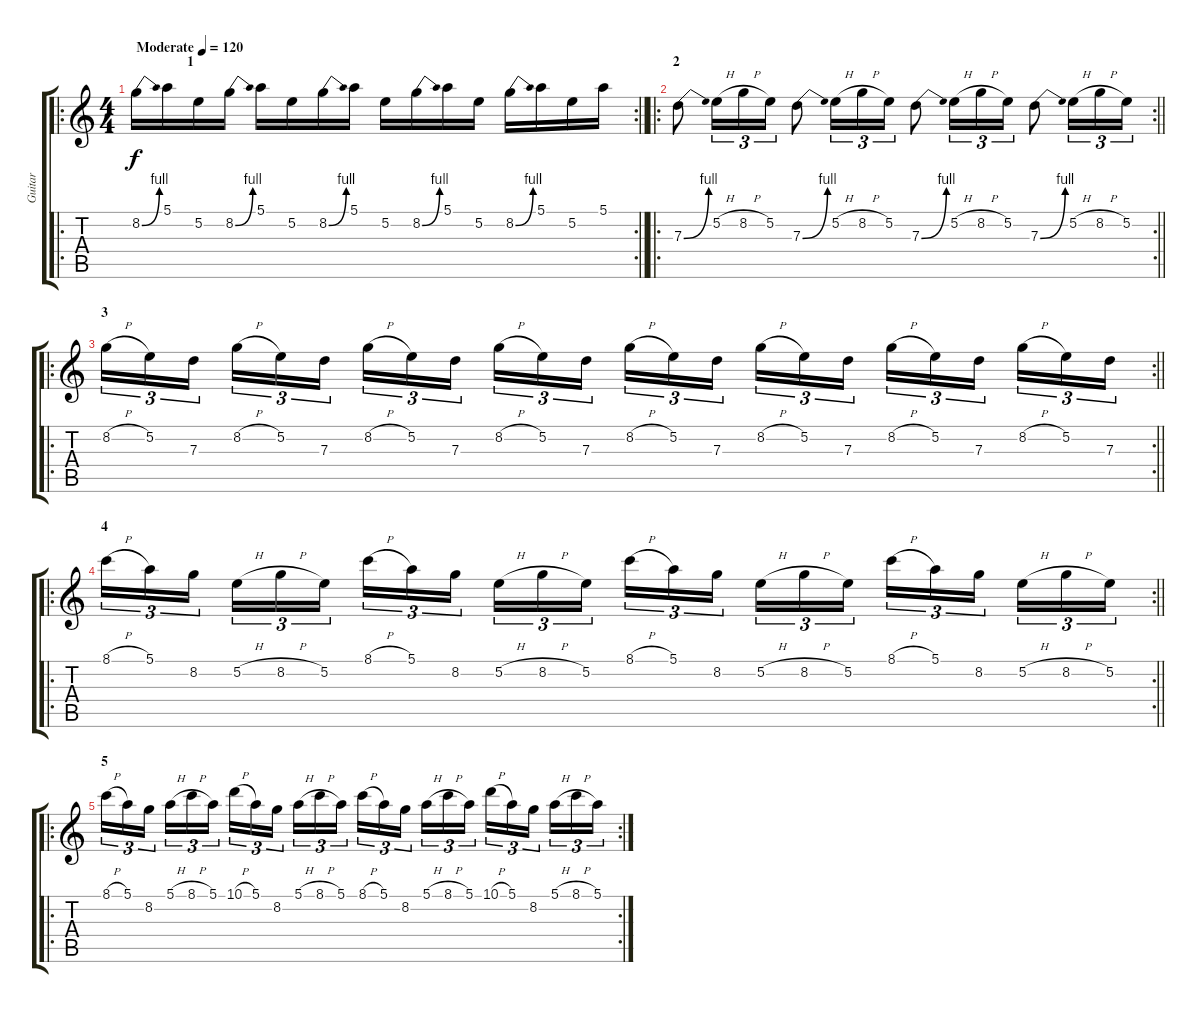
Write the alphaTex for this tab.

\track ("Guitar" "Guitar") {instrument overdrivenguitar}
\staff {score tabs}
\tuning (E4 B3 G3 D3 A2 E2) {hide}
\ro
\rc 2
\ts (4 4)
\section ("" "                1")
\tempo (120 "Moderate")
\clef g2
\barLineRight lightlight
\ks c
8.2{be (bend 0 0 60 4)}.16{dy f instrument overdrivenguitar} 5.1.16 5.2.16 8.2{be (bend 0 0 60 4)}.16 5.1.16 5.2.16 8.2{be (bend 0 0 60 4)}.16 5.1.16 5.2.16 8.2{be (bend 0 0 60 4)}.16 5.1.16 5.2.16 8.2{be (bend 0 0 60 4)}.16 5.1.16 5.2.16 5.1.16 |
\ro
\rc 2
\section ("" "2")
\barLineRight lightlight
7.3{be (bend 0 0 60 4)}.8 5.2{h}.16{tu (3 2)} 8.2{h}.16{tu (3 2)} 5.2.16{tu (3 2)} 7.3{be (bend 0 0 60 4)}.8 5.2{h}.16{tu (3 2)} 8.2{h}.16{tu (3 2)} 5.2.16{tu (3 2)} 7.3{be (bend 0 0 60 4)}.8 5.2{h}.16{tu (3 2)} 8.2{h}.16{tu (3 2)} 5.2.16{tu (3 2)} 7.3{be (bend 0 0 60 4)}.8 5.2{h}.16{tu (3 2)} 8.2{h}.16{tu (3 2)} 5.2.16{tu (3 2)} |
\ro
\rc 2
\section ("" "3")
\barLineRight lightlight
8.2{h}.16{tu (3 2)} 5.2.16{tu (3 2)} 7.3.16{tu (3 2) beam splitsecondary} 8.2{h}.16{tu (3 2)} 5.2.16{tu (3 2)} 7.3.16{tu (3 2)} 8.2{h}.16{tu (3 2)} 5.2.16{tu (3 2)} 7.3.16{tu (3 2) beam splitsecondary} 8.2{h}.16{tu (3 2)} 5.2.16{tu (3 2)} 7.3.16{tu (3 2)} 8.2{h}.16{tu (3 2)} 5.2.16{tu (3 2)} 7.3.16{tu (3 2) beam splitsecondary} 8.2{h}.16{tu (3 2)} 5.2.16{tu (3 2)} 7.3.16{tu (3 2)} 8.2{h}.16{tu (3 2)} 5.2.16{tu (3 2)} 7.3.16{tu (3 2) beam splitsecondary} 8.2{h}.16{tu (3 2)} 5.2.16{tu (3 2)} 7.3.16{tu (3 2)} |
\ro
\rc 2
\section ("" "4")
\barLineRight lightlight
8.1{h}.16{tu (3 2)} 5.1.16{tu (3 2)} 8.2.16{tu (3 2) beam splitsecondary} 5.2{h}.16{tu (3 2)} 8.2{h}.16{tu (3 2)} 5.2.16{tu (3 2)} 8.1{h}.16{tu (3 2)} 5.1.16{tu (3 2)} 8.2.16{tu (3 2) beam splitsecondary} 5.2{h}.16{tu (3 2)} 8.2{h}.16{tu (3 2)} 5.2.16{tu (3 2)} 8.1{h}.16{tu (3 2)} 5.1.16{tu (3 2)} 8.2.16{tu (3 2) beam splitsecondary} 5.2{h}.16{tu (3 2)} 8.2{h}.16{tu (3 2)} 5.2.16{tu (3 2)} 8.1{h}.16{tu (3 2)} 5.1.16{tu (3 2)} 8.2.16{tu (3 2) beam splitsecondary} 5.2{h}.16{tu (3 2)} 8.2{h}.16{tu (3 2)} 5.2.16{tu (3 2)} |
\ro
\rc 2
\section ("" "5")
8.1{h}.16{tu (3 2)} 5.1.16{tu (3 2)} 8.2.16{tu (3 2) beam splitsecondary} 5.1{h}.16{tu (3 2)} 8.1{h}.16{tu (3 2)} 5.1.16{tu (3 2)} 10.1{h}.16{tu (3 2)} 5.1.16{tu (3 2)} 8.2.16{tu (3 2) beam splitsecondary} 5.1{h}.16{tu (3 2)} 8.1{h}.16{tu (3 2)} 5.1.16{tu (3 2)} 8.1{h}.16{tu (3 2)} 5.1.16{tu (3 2)} 8.2.16{tu (3 2) beam splitsecondary} 5.1{h}.16{tu (3 2)} 8.1{h}.16{tu (3 2)} 5.1.16{tu (3 2)} 10.1{h}.16{tu (3 2)} 5.1.16{tu (3 2)} 8.2.16{tu (3 2) beam splitsecondary} 5.1{h}.16{tu (3 2)} 8.1{h}.16{tu (3 2)} 5.1.16{tu (3 2)}
